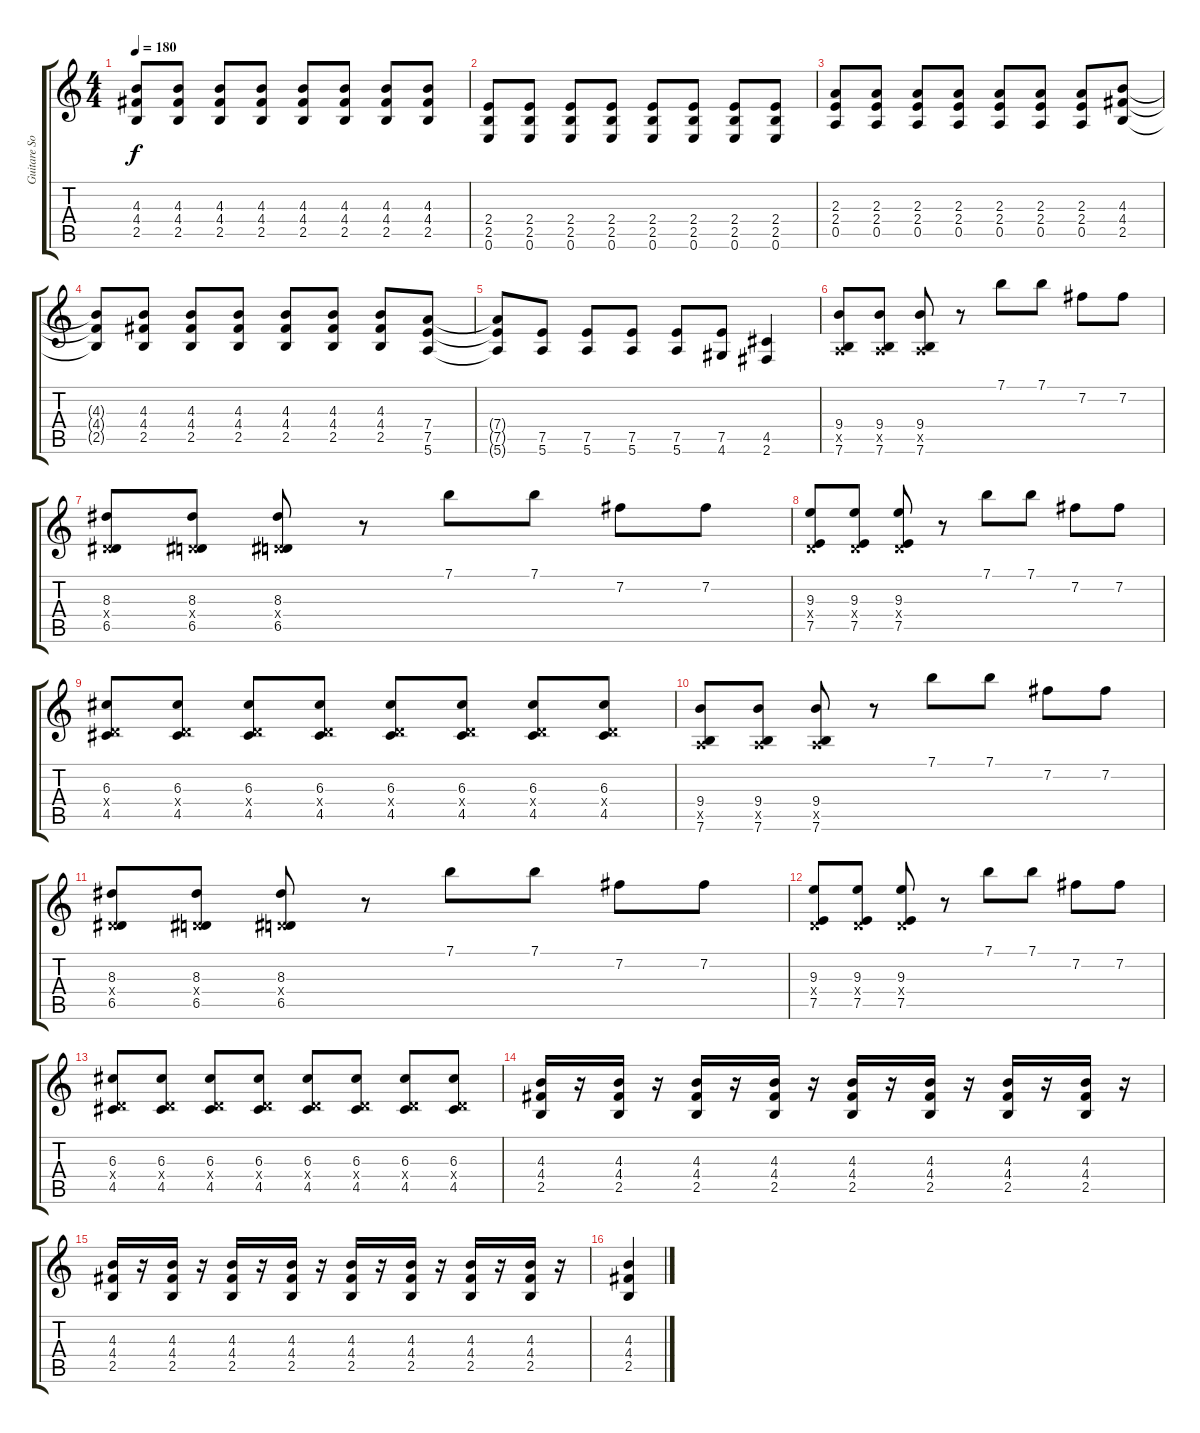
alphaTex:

\track ("Guitare Soliste - Dave" "Guitare So") {instrument distortionguitar}
\staff {score tabs}
\tuning (E4 B3 G3 D3 A2 E2) {hide}
\ts (4 4)
\tempo 180
\clef g2
\ks c
(4.3{t} 4.4{t} 2.5{t}).8{dy f} (4.3 4.4 2.5).8 (4.3 4.4 2.5).8 (4.3 4.4 2.5).8 (4.3 4.4 2.5).8 (4.3 4.4 2.5).8 (4.3 4.4 2.5).8 (4.3 4.4 2.5).8 |
(2.4 2.5 0.6).8 (2.4 2.5 0.6).8 (2.4 2.5 0.6).8 (2.4 2.5 0.6).8 (2.4 2.5 0.6).8 (2.4 2.5 0.6).8 (2.4 2.5 0.6).8 (2.4 2.5 0.6).8 |
(2.3 2.4 0.5).8 (2.3 2.4 0.5).8 (2.3 2.4 0.5).8 (2.3 2.4 0.5).8 (2.3 2.4 0.5).8 (2.3 2.4 0.5).8 (2.3 2.4 0.5).8 (4.3 4.4 2.5).8 |
(4.3{t} 4.4{t} 2.5{t}).8 (4.3 4.4 2.5).8 (4.3 4.4 2.5).8 (4.3 4.4 2.5).8 (4.3 4.4 2.5).8 (4.3 4.4 2.5).8 (4.3 4.4 2.5).8 (7.4 7.5 5.6).8 |
(7.4{t} 7.5{t} 5.6{t}).8 (7.5 5.6).8 (7.5 5.6).8 (7.5 5.6).8 (7.5 5.6).8 (7.5 4.6).8 (4.5 2.6).4 |
(9.4 0.5{x} 7.6).8 (9.4 0.5{x} 7.6).8 (9.4 0.5{x} 7.6).8 r.8 7.1.8 7.1.8 7.2.8 7.2.8 |
(8.3 0.4{x} 6.5).8 (8.3 0.4{x} 6.5).8 (8.3 0.4{x} 6.5).8 r.8 7.1.8 7.1.8 7.2.8 7.2.8 |
(9.3 0.4{x} 7.5).8 (9.3 0.4{x} 7.5).8 (9.3 0.4{x} 7.5).8 r.8 7.1.8 7.1.8 7.2.8 7.2.8 |
(6.3 0.4{x} 4.5).8 (6.3 0.4{x} 4.5).8 (6.3 0.4{x} 4.5).8 (6.3 0.4{x} 4.5).8 (6.3 0.4{x} 4.5).8 (6.3 0.4{x} 4.5).8 (6.3 0.4{x} 4.5).8 (6.3 0.4{x} 4.5).8 |
(9.4 0.5{x} 7.6).8 (9.4 0.5{x} 7.6).8 (9.4 0.5{x} 7.6).8 r.8 7.1.8 7.1.8 7.2.8 7.2.8 |
(8.3 0.4{x} 6.5).8 (8.3 0.4{x} 6.5).8 (8.3 0.4{x} 6.5).8 r.8 7.1.8 7.1.8 7.2.8 7.2.8 |
(9.3 0.4{x} 7.5).8 (9.3 0.4{x} 7.5).8 (9.3 0.4{x} 7.5).8 r.8 7.1.8 7.1.8 7.2.8 7.2.8 |
(6.3 0.4{x} 4.5).8 (6.3 0.4{x} 4.5).8 (6.3 0.4{x} 4.5).8 (6.3 0.4{x} 4.5).8 (6.3 0.4{x} 4.5).8 (6.3 0.4{x} 4.5).8 (6.3 0.4{x} 4.5).8 (6.3 0.4{x} 4.5).8 |
(4.3 4.4 2.5).16 r.16 (4.3 4.4 2.5).16 r.16 (4.3 4.4 2.5).16 r.16 (4.3 4.4 2.5).16 r.16 (4.3 4.4 2.5).16 r.16 (4.3 4.4 2.5).16 r.16 (4.3 4.4 2.5).16 r.16 (4.3 4.4 2.5).16 r.16 |
(4.3 4.4 2.5).16 r.16 (4.3 4.4 2.5).16 r.16 (4.3 4.4 2.5).16 r.16 (4.3 4.4 2.5).16 r.16 (4.3 4.4 2.5).16 r.16 (4.3 4.4 2.5).16 r.16 (4.3 4.4 2.5).16 r.16 (4.3 4.4 2.5).16 r.16 |
(4.3 4.4 2.5).4
